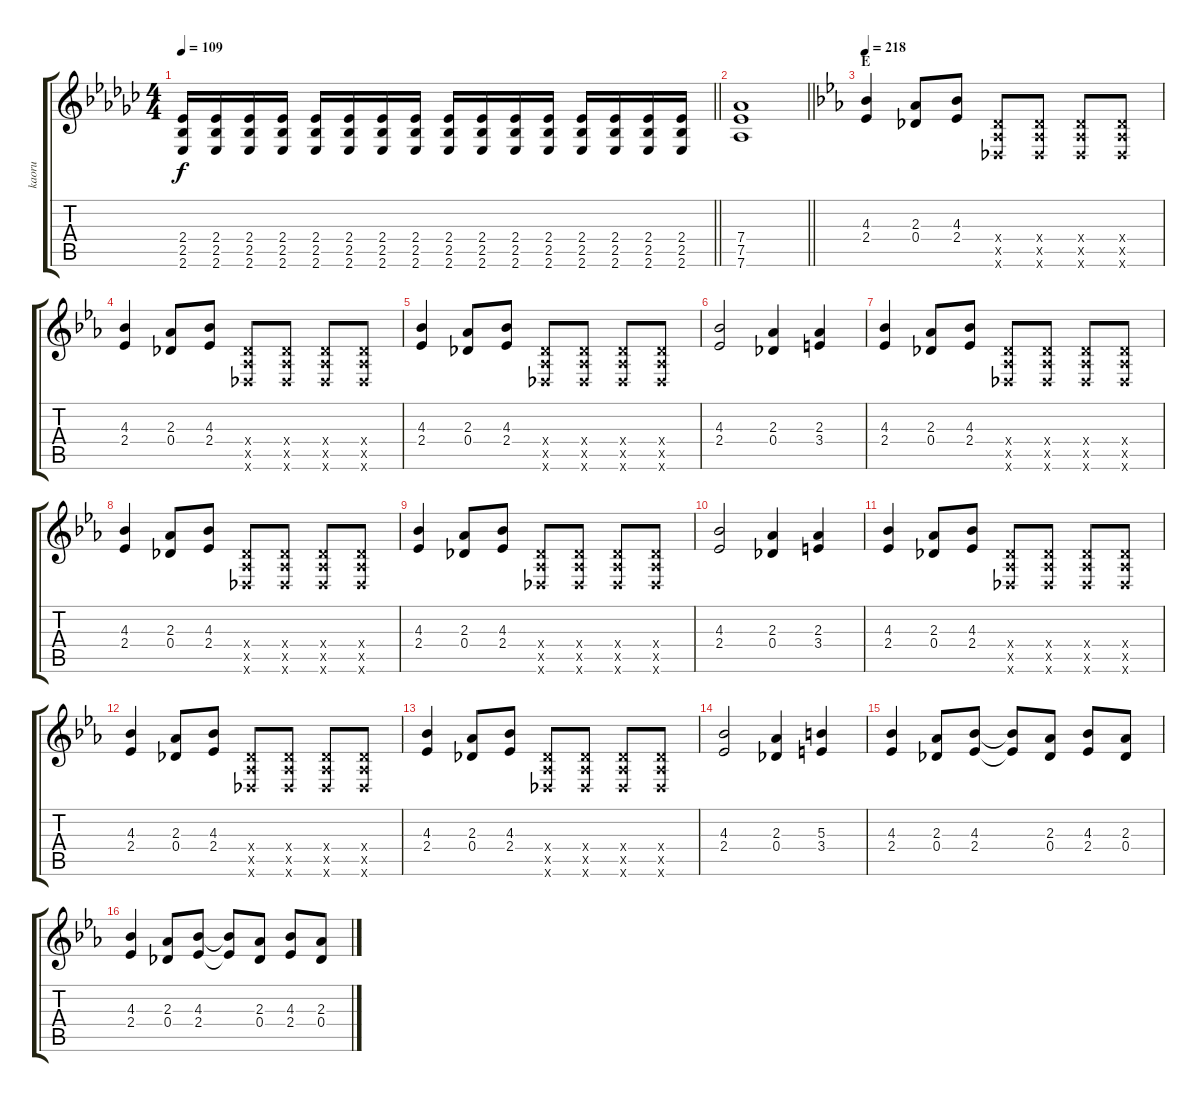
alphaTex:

\track ("kaoru" "kaoru") {instrument distortionguitar}
\staff {score tabs}
\tuning (Eb4 Bb3 Gb3 Db3 Ab2 Db2) {hide}
\ts (4 4)
\tempo 109
\clef g2
\barLineRight lightlight
\ks ebminor
(2.4 2.5 2.6).16{dy f} (2.4 2.5 2.6).16 (2.4 2.5 2.6).16 (2.4 2.5 2.6).16 (2.4 2.5 2.6).16 (2.4 2.5 2.6).16 (2.4 2.5 2.6).16 (2.4 2.5 2.6).16 (2.4 2.5 2.6).16 (2.4 2.5 2.6).16 (2.4 2.5 2.6).16 (2.4 2.5 2.6).16 (2.4 2.5 2.6).16 (2.4 2.5 2.6).16 (2.4 2.5 2.6).16 (2.4 2.5 2.6).16 |
\barLineRight lightlight
(7.4 7.5 7.6).1 |
\section ("" "E")
\tempo 218
\ks eb
(4.3 2.4).4 (2.3 0.4).8 (4.3 2.4).8 (0.4{x} 0.5{x} 0.6{x}).8 (0.4{x} 0.5{x} 0.6{x}).8 (0.4{x} 0.5{x} 0.6{x}).8 (0.4{x} 0.5{x} 0.6{x}).8 |
(4.3 2.4).4 (2.3 0.4).8 (4.3 2.4).8 (0.4{x} 0.5{x} 0.6{x}).8 (0.4{x} 0.5{x} 0.6{x}).8 (0.4{x} 0.5{x} 0.6{x}).8 (0.4{x} 0.5{x} 0.6{x}).8 |
(4.3 2.4).4 (2.3 0.4).8 (4.3 2.4).8 (0.4{x} 0.5{x} 0.6{x}).8 (0.4{x} 0.5{x} 0.6{x}).8 (0.4{x} 0.5{x} 0.6{x}).8 (0.4{x} 0.5{x} 0.6{x}).8 |
(4.3 2.4).2 (2.3 0.4).4 (2.3 3.4).4 |
(4.3 2.4).4 (2.3 0.4).8 (4.3 2.4).8 (0.4{x} 0.5{x} 0.6{x}).8 (0.4{x} 0.5{x} 0.6{x}).8 (0.4{x} 0.5{x} 0.6{x}).8 (0.4{x} 0.5{x} 0.6{x}).8 |
(4.3 2.4).4 (2.3 0.4).8 (4.3 2.4).8 (0.4{x} 0.5{x} 0.6{x}).8 (0.4{x} 0.5{x} 0.6{x}).8 (0.4{x} 0.5{x} 0.6{x}).8 (0.4{x} 0.5{x} 0.6{x}).8 |
(4.3 2.4).4 (2.3 0.4).8 (4.3 2.4).8 (0.4{x} 0.5{x} 0.6{x}).8 (0.4{x} 0.5{x} 0.6{x}).8 (0.4{x} 0.5{x} 0.6{x}).8 (0.4{x} 0.5{x} 0.6{x}).8 |
(4.3 2.4).2 (2.3 0.4).4 (2.3 3.4).4 |
(4.3 2.4).4 (2.3 0.4).8 (4.3 2.4).8 (0.4{x} 0.5{x} 0.6{x}).8 (0.4{x} 0.5{x} 0.6{x}).8 (0.4{x} 0.5{x} 0.6{x}).8 (0.4{x} 0.5{x} 0.6{x}).8 |
(4.3 2.4).4 (2.3 0.4).8 (4.3 2.4).8 (0.4{x} 0.5{x} 0.6{x}).8 (0.4{x} 0.5{x} 0.6{x}).8 (0.4{x} 0.5{x} 0.6{x}).8 (0.4{x} 0.5{x} 0.6{x}).8 |
(4.3 2.4).4 (2.3 0.4).8 (4.3 2.4).8 (0.4{x} 0.5{x} 0.6{x}).8 (0.4{x} 0.5{x} 0.6{x}).8 (0.4{x} 0.5{x} 0.6{x}).8 (0.4{x} 0.5{x} 0.6{x}).8 |
(4.3 2.4).2 (2.3 0.4).4 (5.3 3.4).4 |
(4.3 2.4).4 (2.3 0.4).8 (4.3 2.4).8 (4.3{t} 2.4{t}).8 (2.3 0.4).8 (4.3 2.4).8 (2.3 0.4).8 |
(4.3 2.4).4 (2.3 0.4).8 (4.3 2.4).8 (4.3{t} 2.4{t}).8 (2.3 0.4).8 (4.3 2.4).8 (2.3 0.4).8
